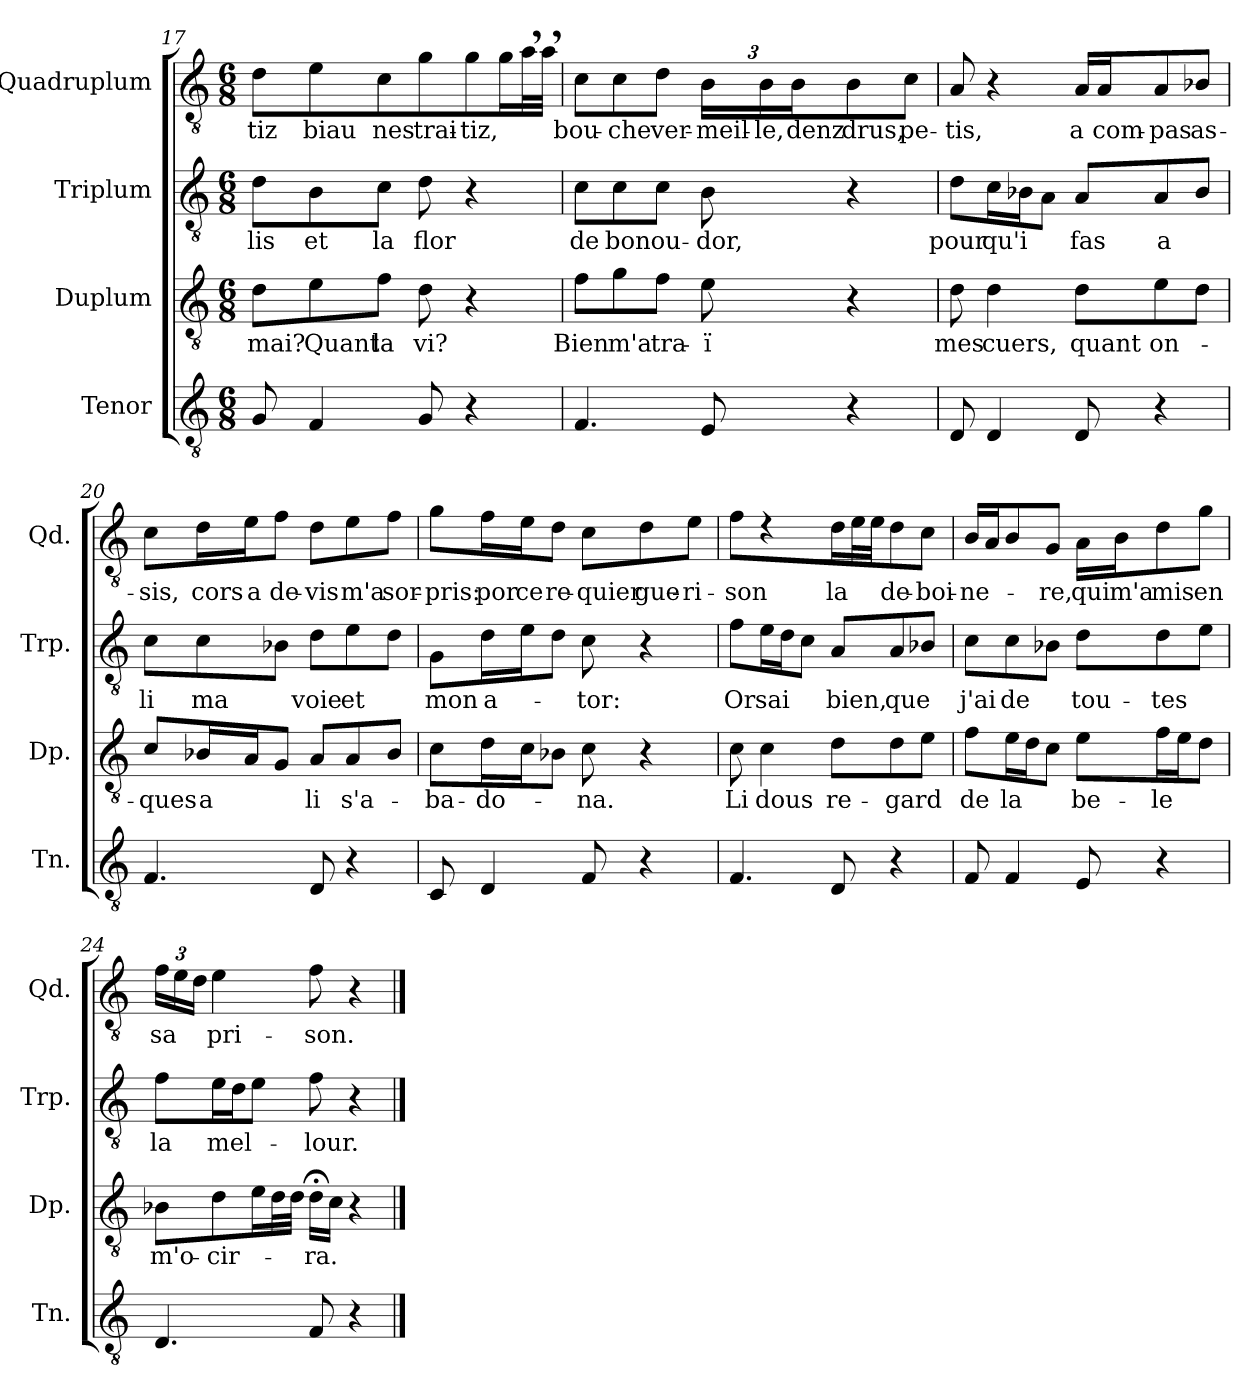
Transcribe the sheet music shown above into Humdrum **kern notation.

**kern	**kern	**text	**kern	**text	**kern	**text
*part4	*part3	*part3	*part2	*part2	*part1	*part1
*staff4	*staff3	*staff3	*staff2	*staff2	*staff1	*staff1
*I"Tenor	*I"Duplum	*	*I"Triplum	*	*I"Quadruplum	*
*I'Tn.	*I'Dp.	*	*I'Trp.	*	*I'Qd.	*
*clefGv2	*clefGv2	*	*clefGv2	*	*clefGv2	*
*k[]	*k[]	*	*k[]	*	*k[]	*
*M6/8	*M6/8	*	*M6/8	*	*M6/8	*
=17	=17	=17	=17	=17	=17	=17
!	!	!LO:LY:b	!	!LO:LY:b	!	!LO:LY:b
8G/	8d\L	-mai?	8d\L	lis	8d\L	-tiz
!	!	!LO:LY:b	!	!LO:LY:b	!	!LO:LY:b
4F/	8e\	Quant	8B\	et	8e\	biau
!	!	!LO:LY:b	!	!LO:LY:b	!	!LO:LY:b
.	8f\J	la	8c\J	la	8c\J	nes
!	!	!LO:LY:b	!	!LO:LY:b	!	!LO:LY:b
8G/	8d\	vi?	8d\	flor	8g\L	trai-
!	!	!	!	!	!	!LO:LY:b
4r	4r	.	4r	.	8g\	-tiz,
.	.	.	.	.	16g\L	.
*	*	*	*	*	*tremolo	*
.	.	.	.	.	32a,\	.
.	.	.	.	.	32a,\JJJ	.
*	*	*	*	*	*Xtremolo	*
!!LO:LB:g=z
=18	=18	=18	=18	=18	=18	=18
!	!	!LO:LY:b	!	!LO:LY:b	!	!LO:LY:b
4.F/	8f\L	Bien	8c\L	de	8c\L	bou-
!	!	!LO:LY:b	!	!LO:LY:b	!	!LO:LY:b
.	8g\	m'a	8c\	bon	8c\	-che
!	!	!LO:LY:b	!	!LO:LY:b	!	!LO:LY:b
.	8f\J	tra-	8c\J	ou-	8d\J	ver-
!	!	!LO:LY:b	!	!LO:LY:b	!	!
*	*	*	*	*	*Xbrackettup	*
!	!	!	!	!	!	!LO:LY:b
8E/	8e\	-ï	8B\	-dor,	24B\LL	-meil-
!	!	!	!	!	!	!LO:LY:b
.	.	.	.	.	24B\	-le,
!	!	!	!	!	!	!LO:LY:b
.	.	.	.	.	24B\J	denz
!	!	!	!	!	!	!LO:LY:b
4r	4r	.	4r	.	8B\	drus,
!	!	!	!	!	!	!LO:LY:b
.	.	.	.	.	8c\J	pe-
=19	=19	=19	=19	=19	=19	=19
!	!	!LO:LY:b	!	!LO:LY:b	!	!LO:LY:b
8D/	8d\	mes	8d\L	pour	8A/	-tis,
!	!	!LO:LY:b	!	!LO:LY:b	!	!
4D/	4d\	cuers,	16c\L	qu'i	4r	.
.	.	.	16B-i\J	.	.	.
.	.	.	8A\J	.	.	.
!	!	!LO:LY:b	!	!LO:LY:b	!	!LO:LY:b
8D/	8d\L	quant	8A/L	fas	16A/LL	a
!	!	!	!	!	!	!LO:LY:b
.	.	.	.	.	16A/J	com-
!	!	!LO:LY:b	!	!LO:LY:b	!	!LO:LY:b
4r	8e\	on-	8A/	a	8A/	-pas
!	!	!	!	!	!	!LO:LY:b
.	8d\J	.	8B-i/J	.	8B-i/J	as-
=20	=20	=20	=20	=20	=20	=20
!	!	!LO:LY:b	!	!LO:LY:b	!	!LO:LY:b
4.F/	8c/L	-ques	8c\L	li	8c\L	-sis,
!	!	!LO:LY:b	!	!LO:LY:b	!	!LO:LY:b
.	16B-i/L	a	8c\	ma	16d\L	cors
!	!	!	!	!	!	!LO:LY:b
.	16A/J	.	.	.	16e\J	a
!	!	!	!	!	!	!LO:LY:b
.	8G/J	.	8B-i\J	.	8f\J	de-
!	!	!LO:LY:b	!	!LO:LY:b	!	!LO:LY:b
8D/	8A/L	li	8d\L	voie	8d\L	-vis
!	!	!LO:LY:b	!	!LO:LY:b	!	!LO:LY:b
4r	8A/	s'a-	8e\	et	8e\	m'a
!	!	!	!	!	!	!LO:LY:b
.	8B-i/J	.	8d\J	.	8f\J	sor-
!!LO:PB:g=z
=21	=21	=21	=21	=21	=21	=21
!	!	!LO:LY:b	!	!LO:LY:b	!	!LO:LY:b
8C/	8c\L	-ba-	8G\L	mon	8g\L	-pris:
!	!	!LO:LY:b	!	!LO:LY:b	!	!LO:LY:b
4D/	16d\L	-do-	16d\L	a-	16f\L	por
!	!	!	!	!	!	!LO:LY:b
.	16c\J	.	16e\J	.	16e\J	ce
!	!	!	!	!	!	!LO:LY:b
.	8B-i\J	.	8d\J	.	8d\J	re-
!	!	!LO:LY:b	!	!LO:LY:b	!	!LO:LY:b
8F/	8c\	-na.	8c\	-tor:	8c\L	-quier
!	!	!	!	!	!	!LO:LY:b
4r	4r	.	4r	.	8d\	gue-
!	!	!	!	!	!	!LO:LY:b
.	.	.	.	.	8e\J	-ri-
=22	=22	=22	=22	=22	=22	=22
!	!	!LO:LY:b	!	!LO:LY:b	!	!LO:LY:b
4.F/	8c\	Li	8f\L	Or	8f\	-son
!	!	!LO:LY:b	!	!LO:LY:b	!	!
.	4c\	dous	16e\L	sai	4r	.
.	.	.	16d\J	.	.	.
.	.	.	8c\J	.	.	.
!	!	!LO:LY:b	!	!LO:LY:b	!	!LO:LY:b
8D/	8d\L	re-	8A/L	bien,	16d\LL	la
*	*	*	*	*	*tremolo	*
.	.	.	.	.	32e\	.
.	.	.	.	.	32e\JJJ	.
*	*	*	*	*	*Xtremolo	*
!	!	!LO:LY:b	!	!LO:LY:b	!	!LO:LY:b
4r	8d\	-gard	8A/	que	8d\	de-
!	!	!	!	!	!	!LO:LY:b
.	8e\J	.	8B-i/J	.	8c\J	-boi-
=23	=23	=23	=23	=23	=23	=23
!	!	!LO:LY:b	!	!LO:LY:b	!	!LO:LY:b
8F/	8f\L	de	8c\L	j'ai	16B/LL	-ne-
.	.	.	.	.	16A/J	.
!	!	!LO:LY:b	!	!LO:LY:b	!	!
4F/	16e\L	la	8c\	de	8B/	.
.	16d\J	.	.	.	.	.
!	!	!	!	!	!	!LO:LY:b
.	8c\J	.	8B-i\J	.	8G/J	-re,
!	!	!LO:LY:b	!	!LO:LY:b	!	!LO:LY:b
8E/	8e\L	be-	8d\L	-tou-	16A\LL	qui
!	!	!	!	!	!	!LO:LY:b
.	.	.	.	.	16B\J	m'a
!	!	!LO:LY:b	!	!LO:LY:b	!	!LO:LY:b
4r	16f\L	-le	8d\	-tes	8d\	mis
.	16e\J	.	.	.	.	.
!	!	!	!	!	!	!LO:LY:b
.	8d\J	.	8e\J	.	8g\J	en
=24	=24	=24	=24	=24	=24	=24
!	!	!LO:LY:b	!	!LO:LY:b	!	!LO:LY:b
4.D/	8B-i\L	m'o-	8f\L	la	24f\LL	sa
.	.	.	.	.	24e\	.
.	.	.	.	.	24d\JJ	.
!	!	!LO:LY:b	!	!LO:LY:b	!	!LO:LY:b
.	8d\	-cir-	16e\L	mel-	4e\	pri-
.	.	.	16d\J	.	.	.
.	16e\L	.	8e\J	.	.	.
*	*tremolo	*	*	*	*	*
.	32d\	.	.	.	.	.
.	32d\JJJ	.	.	.	.	.
*	*Xtremolo	*	*	*	*	*
!	!	!LO:LY:b	!	!LO:LY:b	!	!LO:LY:b
8F/	16d;<\LL	-ra.	8f\	-lour.	8f\	-son.
.	16c\JJ	.	.	.	.	.
4r	4r	.	4r	.	4r	.
==	==	==	==	==	==	==
*-	*-	*-	*-	*-	*-	*-
